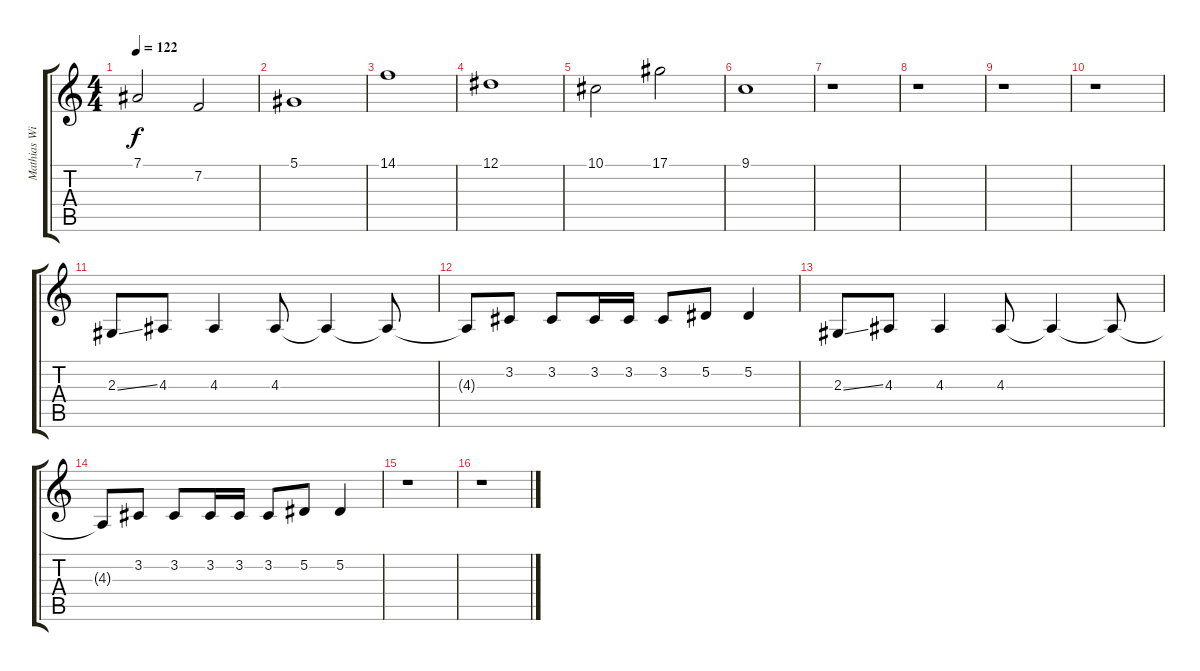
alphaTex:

\track ("Mathias Wiesner" "Mathias Wi") {instrument tuba}
\staff {score tabs}
\tuning (Eb4 Bb3 Gb3 Db3 Ab2 Eb2) {hide}
\ts (4 4)
\tempo 122
\clef g2
\ks c
7.1.2{dy f} 7.2.2 |
5.1.1 |
14.1.1 |
12.1.1 |
10.1.2 17.1.2 |
9.1.1 |
r.1 |
r.1 |
r.1 |
r.1 |
2.3{ss}.8 4.3.8 4.3.4 4.3.8 4.3{t}.4 4.3{t}.8 |
4.3{t}.8 3.2.8 3.2.8 3.2.16 3.2.16 3.2.8 5.2.8 5.2.4 |
2.3{ss}.8 4.3.8 4.3.4 4.3.8 4.3{t}.4 4.3{t}.8 |
4.3{t}.8 3.2.8 3.2.8 3.2.16 3.2.16 3.2.8 5.2.8 5.2.4 |
r.1 |
r.1
